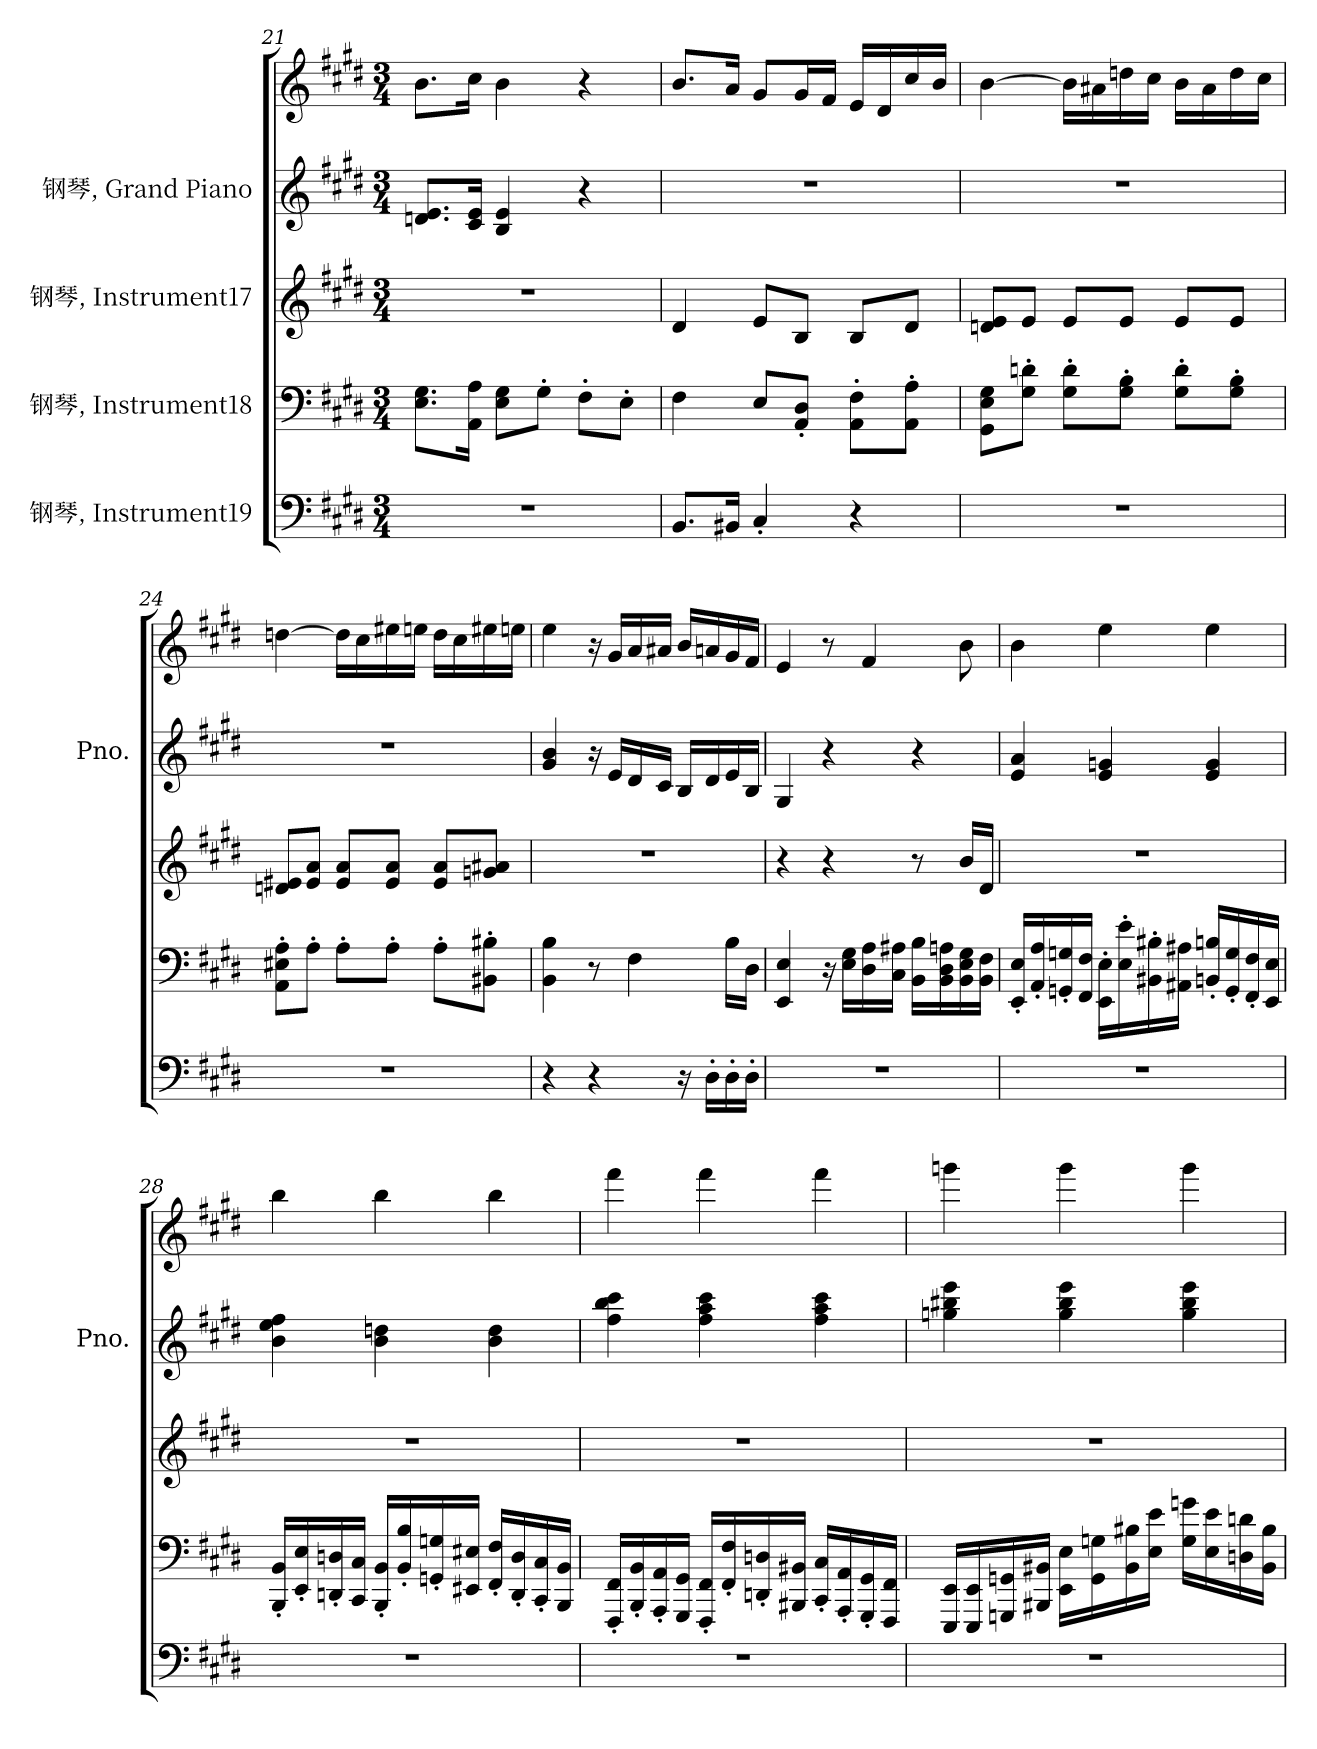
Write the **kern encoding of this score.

**kern	**kern	**kern	**kern	**kern
*part4	*part3	*part2	*part1	*part1
*staff5	*staff4	*staff3	*staff2	*staff1
*I"钢琴, Instrument19	*I"钢琴, Instrument18	*I"钢琴, Instrument17	*I"钢琴, Grand Piano	*
*	*	*	*I'Pno.	*
*clefF4	*clefF4	*clefG2	*clefG2	*clefG2
*k[f#c#g#d#]	*k[f#c#g#d#]	*k[f#c#g#d#]	*k[f#c#g#d#]	*k[f#c#g#d#]
*M3/4	*M3/4	*M3/4	*M3/4	*M3/4
=21	=21	=21	=21	=21
2.r	8.E\ 8.G#\L	2.r	8.dn/ 8.e/L	8.b\L
.	16AA\ 16A\Jk	.	16c#/ 16e/Jk	16cc#\Jk
.	8E\ 8G#\L	.	4B/ 4e/	4b\
.	8G#'\J	.	.	.
.	8F#'\L	.	4r	4r
.	8E'\J	.	.	.
=22	=22	=22	=22	=22
8.BB/L	4F#\	4d#/	2.r	8.b/L
16BB#X/Jk	.	.	.	16a/Jk
4C#'/	8E/L	8e/L	.	8g#/L
.	8AA/' 8D#/'J	8B/J	.	16g#/L
.	.	.	.	16f#/JJ
4r	8AA\' 8F#\'L	8B/L	.	16e/LL
.	.	.	.	16d#/
.	8AA\' 8A\'J	8d#/J	.	16cc#/
.	.	.	.	16b/JJ
!!LO:LB:g=z
=23	=23	=23	=23	=23
2.r	8GG#\ 8E\ 8G#\L	8dn/ 8e/L	2.r	[4b\
.	8G#\' 8dn\'J	8e/J	.	.
.	8G#\' 8d\'L	8e/L	.	16b\LL]
.	.	.	.	16a#X\
.	8G#\' 8B\'J	8e/J	.	16ddn\
.	.	.	.	16cc#\JJ
.	8G#\' 8d\'L	8e/L	.	16b\LL
.	.	.	.	16a#\
.	8G#\' 8B\'J	8e/J	.	16dd\
.	.	.	.	16cc#\JJ
=24	=24	=24	=24	=24
2.r	8AA\' 8E#X\' 8A\'L	8dn/ 8e#X/L	2.r	[4ddn\
.	8A'\J	8e#/ 8a/J	.	.
.	8A'\L	8e#/ 8a/L	.	16dd\LL]
.	.	.	.	16cc#\
.	8A'\J	8e#/ 8a/J	.	16ee#X\
.	.	.	.	16een\JJ
.	8A'\L	8e#/ 8a/L	.	16dd\LL
.	.	.	.	16cc#\
.	8BB#X\' 8B#X\'J	8gn/ 8a#X/J	.	16ee#X\
.	.	.	.	16een\JJ
=25	=25	=25	=25	=25
4r	4BB\ 4B\	2.r	4g#/ 4b/	4ee\
4r	8r	.	16r	16r
.	.	.	16e/LL	16g#/LL
.	4F#\	.	16d#/	16a/
.	.	.	16c#/JJ	16a#X/JJ
16r	.	.	16B/LL	16b/LL
16D#'\LL	.	.	16d#/	16an/
16D#'\	16B\LL	.	16e/	16g#/
16D#'\JJ	16D#\JJ	.	16B/JJ	16f#/JJ
!!LO:PB:g=z
=26	=26	=26	=26	=26
2.r	4EE/ 4E/	4r	4G#/	4e/
*	*	*	*	*MM54
.	16r	4r	4r	8r
.	16E\ 16G#\LL	.	.	.
*	*	*	*	*MM51
.	16D#\ 16A\	.	.	4f#/
.	16C#\ 16A#X\JJ	.	.	.
.	16BB\ 16B\LL	8r	4r	.
.	16BB\ 16D#\ 16An\	.	.	.
*	*	*	*	*MM44
.	16BB\ 16E\ 16G#\	16b/LL	.	8b\
.	16BB\ 16F#\JJ	16d#/JJ	.	.
=27	=27	=27	=27	=27
*	*	*	*	*MM57
2.r	16EE/' 16E/'LL	2.r	4e/ 4a/	4b\
.	16AA/' 16A/'	.	.	.
.	16GGn/' 16Gn/'	.	.	.
.	16FF#/ 16F#/JJ	.	.	.
*	*	*	*	*MM56
.	16EE\' 16E\'LL	.	4e/ 4gn/	4ee\
.	16E\' 16e\'	.	.	.
.	16BB#X\' 16B#X\'	.	.	.
.	16AA#X\ 16A#X\JJ	.	.	.
.	16BBn/' 16Bn/'LL	.	4e/ 4g/	4ee\
.	16GG/' 16G/'	.	.	.
.	16FF#/' 16F#/'	.	.	.
.	16EE/ 16E/JJ	.	.	.
!!LO:LB:g=z
=28	=28	=28	=28	=28
*	*	*	*	*MM60
2.r	16BBB/' 16BB/'LL	2.r	4b\ 4ee\ 4ff#\	4bb\
.	16EE/' 16E/'	.	.	.
.	16DDn/' 16Dn/'	.	.	.
.	16CC#/ 16C#/JJ	.	.	.
.	16BBB/' 16BB/'LL	.	4b\ 4ddn\	4bb\
.	16BB/' 16B/'	.	.	.
.	16GGn/' 16Gn/'	.	.	.
.	16EE#X/ 16E#X/JJ	.	.	.
.	16FF#/' 16F#/'LL	.	4b\ 4dd\	4bb\
.	16DD/' 16D/'	.	.	.
.	16CC#/' 16C#/'	.	.	.
.	16BBB/ 16BB/JJ	.	.	.
=29	=29	=29	=29	=29
2.r	16FFF#/' 16FF#/'LL	2.r	4ff#\ 4bb\ 4ccc#\	4fff#\
.	16BBB/' 16BB/'	.	.	.
.	16AAA/' 16AA/'	.	.	.
.	16GGG#/ 16GG#/JJ	.	.	.
.	16FFF#/' 16FF#/'LL	.	4ff#\ 4aa\ 4ccc#\	4fff#\
.	16FF#/' 16F#/'	.	.	.
.	16DDn/' 16Dn/'	.	.	.
.	16BBB#X/ 16BB#X/JJ	.	.	.
.	16CC#/' 16C#/'LL	.	4ff#\ 4aa\ 4ccc#\	4fff#\
.	16AAA/' 16AA/'	.	.	.
.	16GGG#/' 16GG#/'	.	.	.
.	16FFF#/ 16FF#/JJ	.	.	.
!!LO:PB:g=z
=30	=30	=30	=30	=30
2.r	16EEE/ 16EE/LL	2.r	4ggn\ 4bb#X\ 4eee\	4gggn\
.	16EEE/ 16EE/	.	.	.
.	16GGGn/ 16GGn/	.	.	.
.	16BBB#X/ 16BB#X/JJ	.	.	.
.	16EE\ 16E\LL	.	4gg\ 4bb#\ 4eee\	4ggg\
.	16GG\ 16Gn\	.	.	.
.	16BB#\ 16B#X\	.	.	.
.	16E\ 16e\JJ	.	.	.
.	16G\ 16gn\LL	.	4gg\ 4bb#\ 4eee\	4ggg\
.	16E\ 16e\	.	.	.
.	16Dn\ 16dn\	.	.	.
.	16BB#\ 16B#\JJ	.	.	.
=	=	=	=	=
*-	*-	*-	*-	*-
